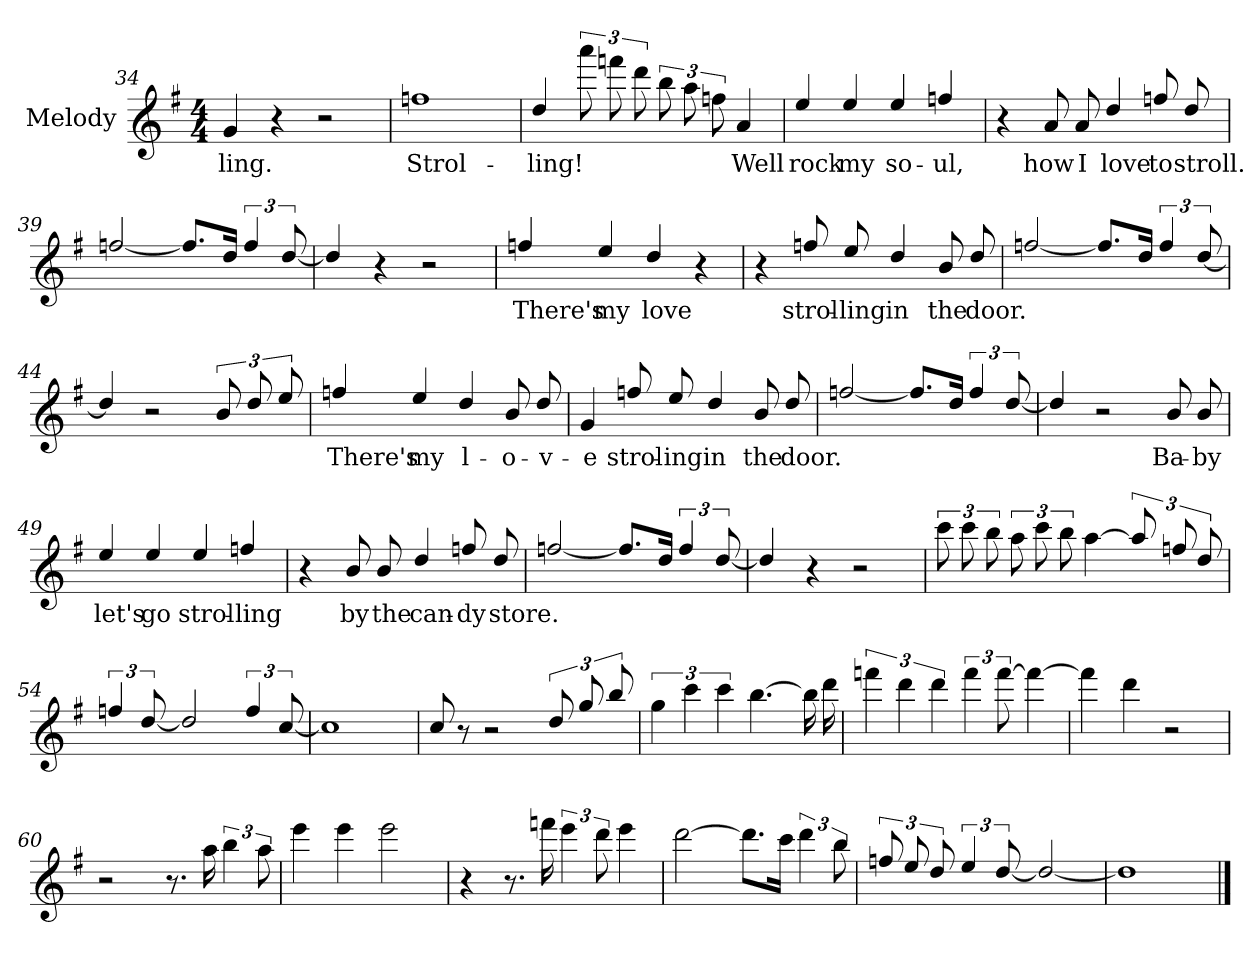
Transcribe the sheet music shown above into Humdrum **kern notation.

**kern	**text
*part1	*part1
*staff1	*staff1
*I"Melody	*
*I'Melody	*
*clefG2	*
*ITrd5c9	*
*k[b-e-]	*
*M4/4	*
=34	=34
4B-/	ling.
4r	.
2r	.
!!LO:LB:g=z
=35	=35
1a-X	Strol-
=36	=36
4f/	ling!
12ccc\L	.
12aa-X\	.
12ff\	.
12dd\L	.
12cc\	.
12a-X\	.
4c/	Well
=37	=37
4g/	rock
4g/	my
4g/	so-
4a-X/	ul,
=38	=38
4r	.
8c/L	how
8c/	I
4f/	love
8a-X/L	to
8f/	stroll.
=39	=39
[<2a-X/	.
8.a-/L]	.
16f/J	.
6a-/	.
[<12f/	.
!!LO:PB:g=z
=40	=40
4f/]	.
4r	.
2r	.
=41	=41
4a-X/	There's
4g/	my
4f/	love
4r	.
=42	=42
4r	.
8a-X/L	strol-
8g/	ling
4f/	in
8d/L	the
8f/	door.
=43	=43
[<2a-X/	.
8.a-/L]	.
16f/J	.
6a-/	.
[<12f/	.
=44	=44
4f/]	.
2r	.
12d/L	.
12f/	.
12g/	.
!!LO:LB:g=z
=45	=45
4a-X/	There's
4g/	my
4f/	l-
8d/L	o-
8f/	v-
=46	=46
4B-/	e
8a-X/L	strol-
8g/	ing
4f/	in
8d/L	the
8f/	door.
=47	=47
[<2a-X/	.
8.a-/L]	.
16f/J	.
6a-/	.
[<12f/	.
=48	=48
4f/]	.
2r	.
8d/L	Ba-
8d/	by
=49	=49
4g/	let's
4g/	go
4g/	strol-
4a-X/	ling
!!LO:LB:g=z
=50	=50
4r	.
8d/L	by
8d/	the
4f/	can-
8a-X/L	dy
8f/	store.
=51	=51
[<2a-X/	.
8.a-/L]	.
16f/J	.
6a-/	.
[<12f/	.
=52	=52
4f/]	.
4r	.
2r	.
=53	=53
12ee-\L	.
12ee-\	.
12dd\	.
12cc\L	.
12ee-\	.
12dd\	.
[>4cc\	.
12cc/L]	.
12a-X/	.
12f/	.
!!LO:LB:g=z
=54	=54
6a-X/	.
[<12f/	.
2f/]	.
6a-/	.
[<12e-/	.
=55	=55
1e-]	.
=56	=56
8e-/	.
8r	.
2r	.
12f/L	.
12b-/	.
12dd/	.
=57	=57
6b-\	.
6ee-\	.
6ee-\	.
[>4.dd\	.
16dd\LL]	.
16ff\J	.
=58	=58
6aa-X\	.
6ff\	.
6ff\	.
6aa-\	.
[>12aa-\	.
4aa-\_>	.
!!LO:LB:g=z
=59	=59
4aa-\]	.
4ff\	.
2r	.
=60	=60
2r	.
8.r	.
16cc\	.
6dd\	.
12cc\	.
=61	=61
4gg\	.
4gg\	.
2gg\	.
=62	=62
4r	.
8.r	.
16aa-X\	.
6gg\	.
12ff\	.
4gg\	.
=63	=63
[>2ff\	.
8.ff\L]	.
16ee-\J	.
6ff\	.
12dd\	.
!!LO:LB:g=z
=64	=64
12a-X/L	.
12g/	.
12f/	.
6g/	.
[<12f/	.
2f/_<	.
=65	=65
1f]	.
==	==
*-	*-
